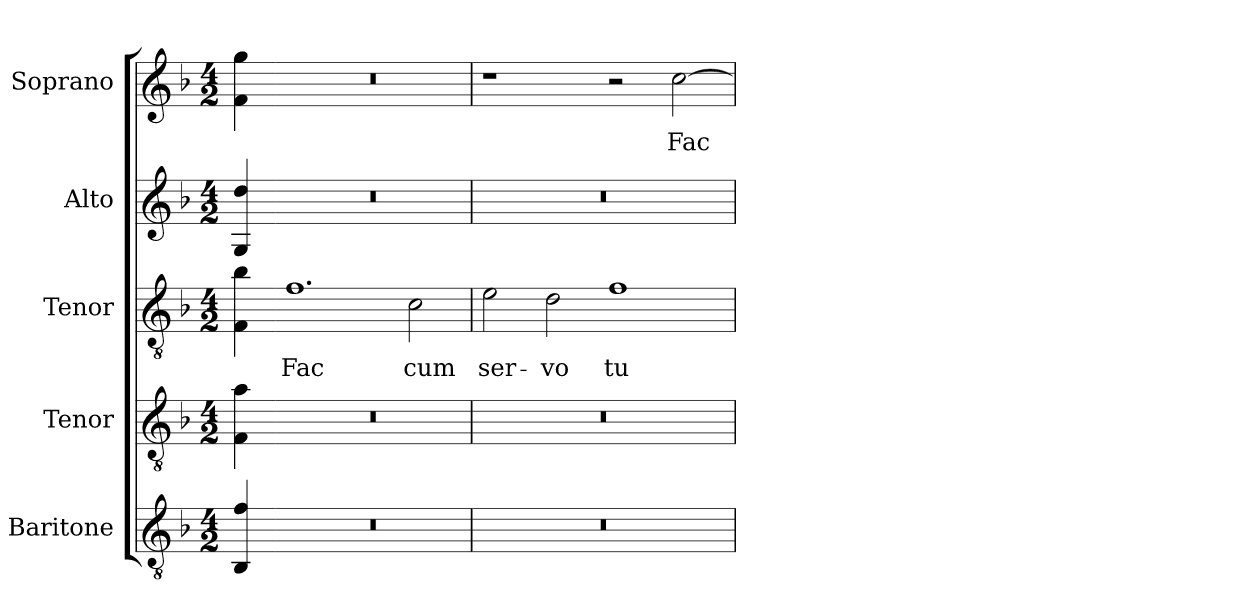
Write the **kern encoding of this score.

**kern	**kern	**kern	**text	**kern	**kern	**text
*part5	*part4	*part3	*part3	*part2	*part1	*part1
*staff5	*staff4	*staff3	*staff3	*staff2	*staff1	*staff1
*I"Baritone	*I"Tenor	*I"Tenor	*	*I"Alto	*I"Soprano	*
*I'T.	*I'T.	*I'T.	*	*I'A.	*I'S.	*
!!LO:PB:g=z
*clefGv2	*clefGv2	*clefGv2	*	*clefG2	*clefG2	*
*ITrd7c12	*ITrd7c12	*ITrd7c12	*	*	*	*
*k[b-]	*k[b-]	*k[b-]	*	*k[b-]	*k[b-]	*
*F:	*F:	*F:	*	*F:	*F:	*
*M4/2	*M4/2	*M4/2	*	*M4/2	*M4/2	*
=	=	=	=	=	=	=
4BBB-i/ 4Fi	4FFi\ 4Ai	4FFi\ 4B-i	.	4Gi/ 4ddi	4fi\ 4ggi	.
=1-	=1-	=1-	=1-	=1-	=1-	=1-
!LO:N:vis=1	!LO:N:vis=1	!	!	!	!	!
!	!	!	!LO:LY:b:color=#000000	!LO:N:vis=1	!LO:N:vis=1	!
0r	0r	1.Fi	Fac	0r	0r	.
!	!	!	!LO:LY:b:color=#000000	!	!	!
.	.	2Ci\	cum	.	.	.
=2	=2	=2	=2	=2	=2	=2
!LO:N:vis=1	!LO:N:vis=1	!	!	!	!	!
!	!	!	!LO:LY:b:color=#000000	!LO:N:vis=1	!	!
0r	0r	2Ei\	ser-	0r	1r	.
!	!	!	!LO:LY:b:color=#000000	!	!	!
.	.	2Di\	-vo	.	.	.
!	!	!	!LO:LY:b:color=#000000	!	!	!
.	.	1Fi	tu-	.	2r	.
!	!	!	!	!	!	!LO:LY:b:color=#000000
.	.	.	.	.	[2cci\	Fac
=	=	=	=	=	=	=
*-	*-	*-	*-	*-	*-	*-
